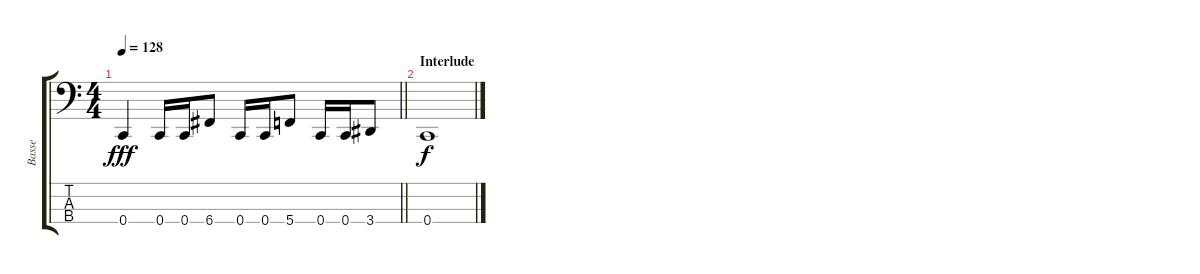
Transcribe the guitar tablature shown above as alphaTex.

\track ("Basse" "Basse") {instrument electricbassfinger}
\staff {score tabs}
\tuning (F2 C2 G1 C1) {hide}
\ts (4 4)
\tempo 128
\clef f4
\barLineRight lightlight
\ks c
0.4.4{dy fff} 0.4.16 0.4.16 6.4.8 0.4.16 0.4.16 5.4.8 0.4.16 0.4.16 3.4.8 |
\section ("" "Interlude")
0.4.1{dy f}
